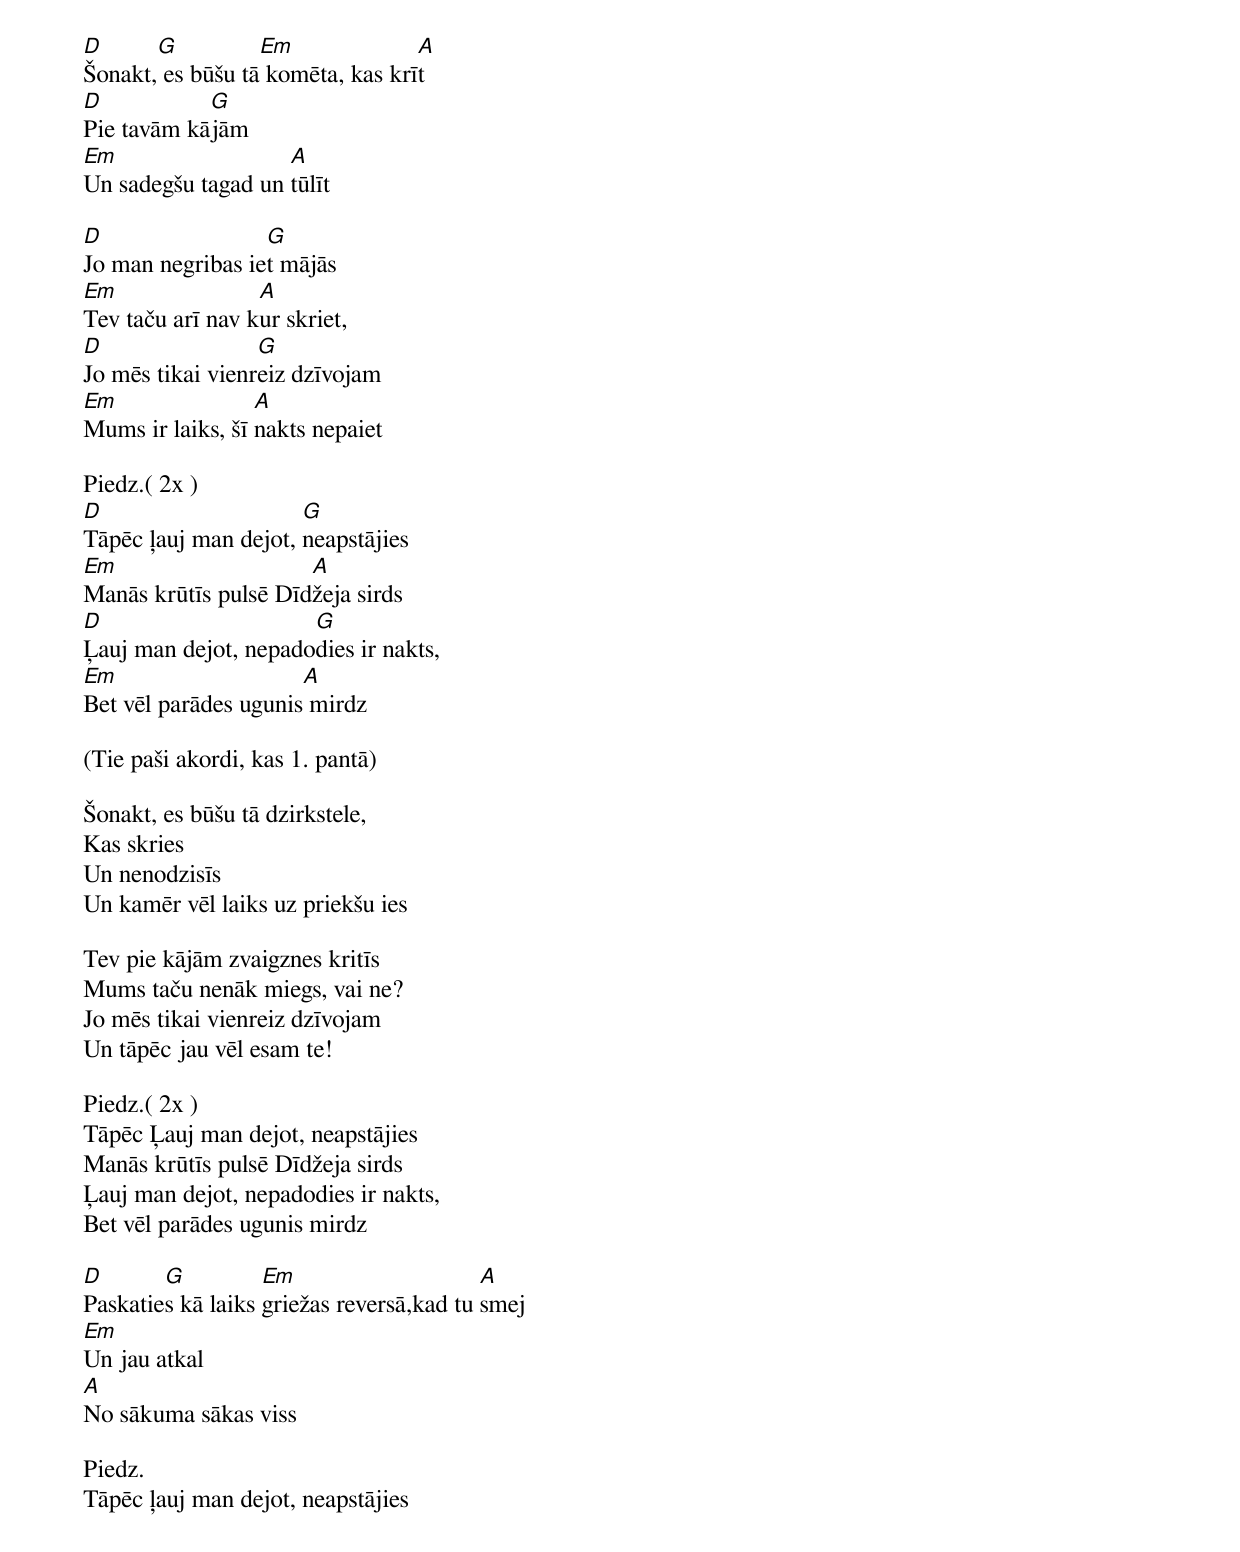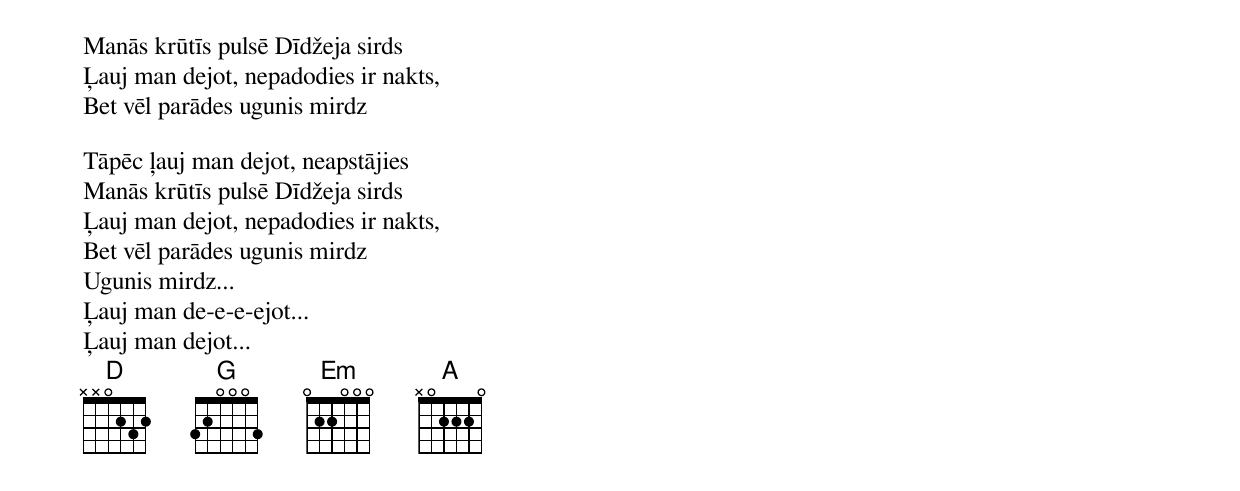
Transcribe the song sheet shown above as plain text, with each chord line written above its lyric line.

D      G          Em              A
Šonakt, es būšu tā komēta, kas krīt
D           G
Pie tavām kājām
Em                  A
Un sadegšu tagad un tūlīt

D                 G
Jo man negribas iet mājās
Em                A
Tev taču arī nav kur skriet,
D                 G
Jo mēs tikai vienreiz dzīvojam
Em                A
Mums ir laiks, šī nakts nepaiet

Piedz.( 2x )
D                     G
Tāpēc ļauj man dejot, neapstājies
Em                    A
Manās krūtīs pulsē Dīdžeja sirds
D                     G
Ļauj man dejot, nepadodies ir nakts,
Em                    A
Bet vēl parādes ugunis mirdz

(Tie paši akordi, kas 1. pantā)

Šonakt, es būšu tā dzirkstele,
Kas skries
Un nenodzisīs
Un kamēr vēl laiks uz priekšu ies

Tev pie kājām zvaigznes kritīs
Mums taču nenāk miegs, vai ne?
Jo mēs tikai vienreiz dzīvojam
Un tāpēc jau vēl esam te!

Piedz.( 2x )
Tāpēc Ļauj man dejot, neapstājies
Manās krūtīs pulsē Dīdžeja sirds
Ļauj man dejot, nepadodies ir nakts,
Bet vēl parādes ugunis mirdz

D       G          Em                     A
Paskaties kā laiks griežas reversā,kad tu smej
Em
Un jau atkal
A
No sākuma sākas viss

Piedz.
Tāpēc ļauj man dejot, neapstājies
Manās krūtīs pulsē Dīdžeja sirds
Ļauj man dejot, nepadodies ir nakts,
Bet vēl parādes ugunis mirdz

Tāpēc ļauj man dejot, neapstājies
Manās krūtīs pulsē Dīdžeja sirds
Ļauj man dejot, nepadodies ir nakts,
Bet vēl parādes ugunis mirdz
Ugunis mirdz...
Ļauj man de-e-e-ejot...
Ļauj man dejot...
